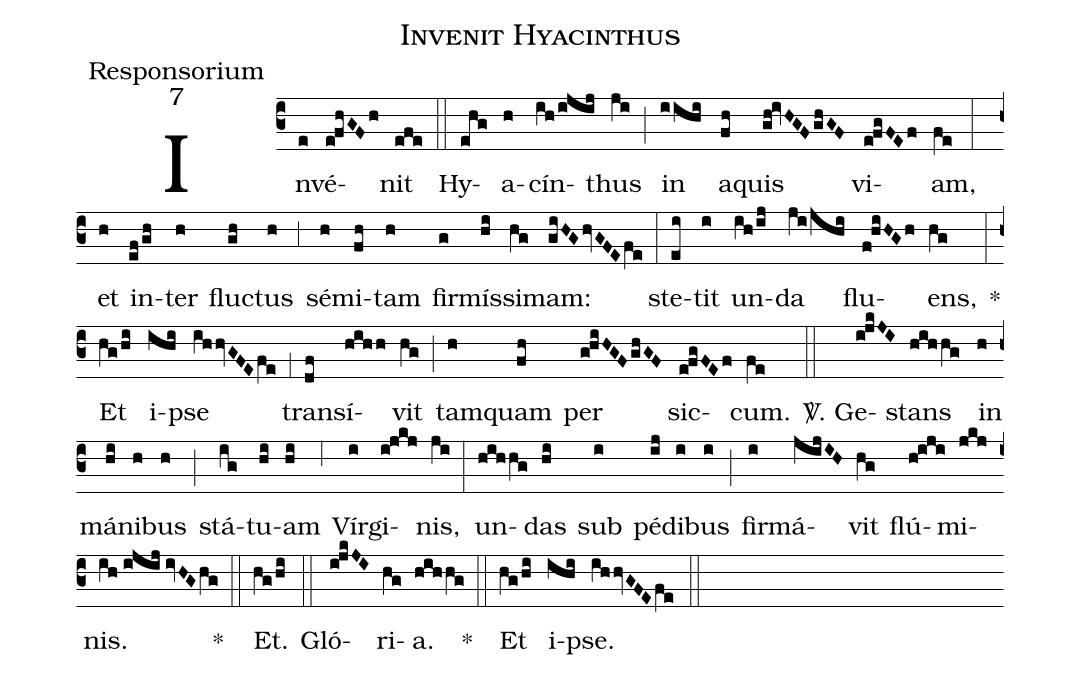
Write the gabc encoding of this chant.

name:Invenit Hyacinthus;
office-part:Responsorium;
mode:7;
%%
(c3) In(e)vé(e!fhGFh)nit(efe) (::)
Hy(ehg)a(h)cín(ih/ijij)thus(ji) (;) in(iihi) a(fh)quis(gh!ivHGF/ghGF) vi(e!fgFEf)am,(fe) (:)
et(h) in(ef/gh)ter(h) flu(gh)ctus(h) (,3) sé(h)mi(fh)tam(h) fir(g)mís(hi)si(hg)mam:(giHG/hvGFEfe) (:)
ste(ei)tit(i) un(ih/ij)da(ji/jhi) flu(f!hiHGh)ens,(hg) *(:) Et(hg/hi) i(ihi)pse(ihhvGFE/fe) (,1) tran(df)sí(hihh)vit(hg) (;) tam(h)quam(fh) per(g!hiHGF/ghGF) sic(e!fgFEf)cum.(fe) (::)

<sp>V/</sp>. Ge(i!jkJI)stans(hihhg) in(h) má(hi)ni(h)bus(h) (;) stá(ig)tu(hi)am(hi) (,6) Vír(i)gi(i!jkj)nis,(ji) (:)
un(hihhg)das(hi) sub(i) pé(ij)di(i)bus(i) (;) fir(i)má(jijIH)vit(hg) flú(h!iji)mi(jkj)nis.(ih//ijij//ivHGhg) *(::) Et.(hg/hi) (::)
Gló(i!jkJI)ri(hg)a.(hihhg) *(::) Et(hg/hi) i(ihi)pse.(ihhvGFEfe) (::)
